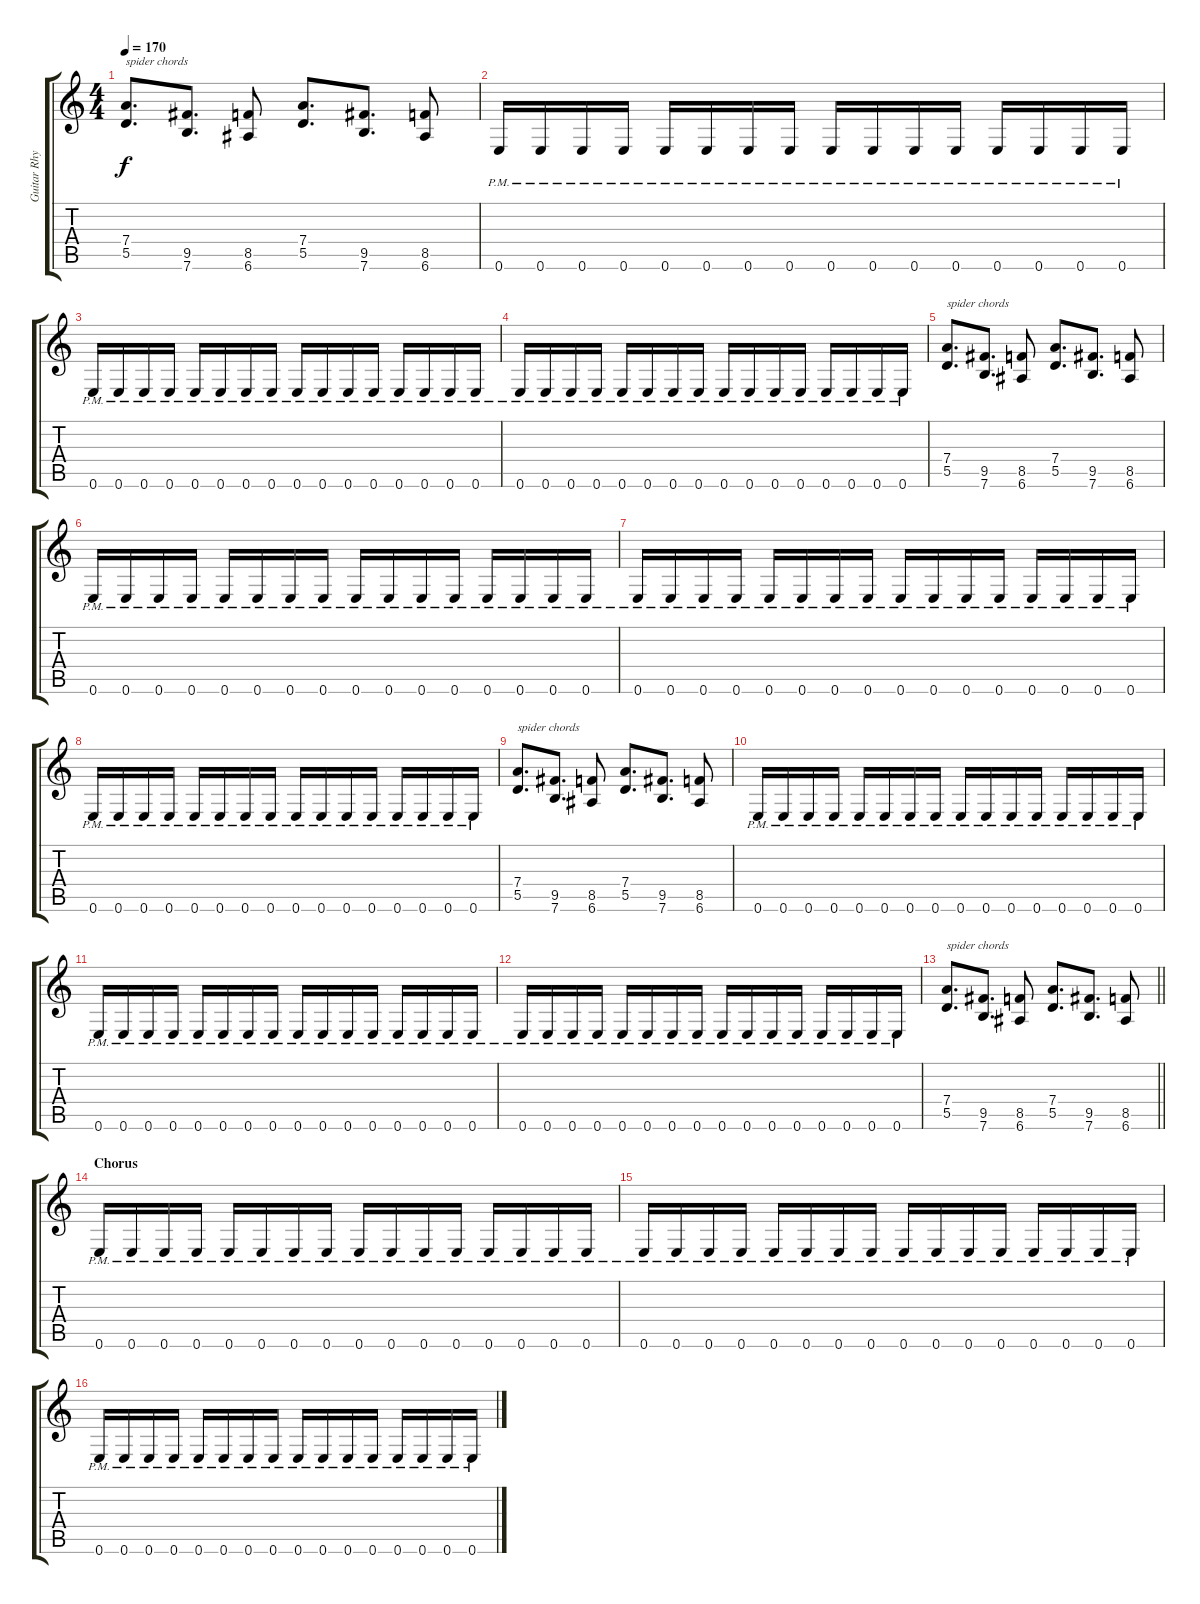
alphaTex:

\track ("Guitar Rhythm" "Guitar Rhy") {instrument distortionguitar}
\staff {score tabs}
\tuning (E4 B3 G3 D3 A2 E2) {hide}
\ts (4 4)
\tempo 170
\clef g2
\ks c
(7.4 5.5).8{d txt "spider chords" dy f} (9.5 7.6).8{d} (8.5 6.6).8 (7.4 5.5).8{d} (9.5 7.6).8{d} (8.5 6.6).8 |
0.6{pm}.16 0.6{pm}.16 0.6{pm}.16 0.6{pm}.16 0.6{pm}.16 0.6{pm}.16 0.6{pm}.16 0.6{pm}.16 0.6{pm}.16 0.6{pm}.16 0.6{pm}.16 0.6{pm}.16 0.6{pm}.16 0.6{pm}.16 0.6{pm}.16 0.6{pm}.16 |
0.6{pm}.16 0.6{pm}.16 0.6{pm}.16 0.6{pm}.16 0.6{pm}.16 0.6{pm}.16 0.6{pm}.16 0.6{pm}.16 0.6{pm}.16 0.6{pm}.16 0.6{pm}.16 0.6{pm}.16 0.6{pm}.16 0.6{pm}.16 0.6{pm}.16 0.6{pm}.16 |
0.6{pm}.16 0.6{pm}.16 0.6{pm}.16 0.6{pm}.16 0.6{pm}.16 0.6{pm}.16 0.6{pm}.16 0.6{pm}.16 0.6{pm}.16 0.6{pm}.16 0.6{pm}.16 0.6{pm}.16 0.6{pm}.16 0.6{pm}.16 0.6{pm}.16 0.6{pm}.16 |
(7.4 5.5).8{d txt "spider chords"} (9.5 7.6).8{d} (8.5 6.6).8 (7.4 5.5).8{d} (9.5 7.6).8{d} (8.5 6.6).8 |
0.6{pm}.16 0.6{pm}.16 0.6{pm}.16 0.6{pm}.16 0.6{pm}.16 0.6{pm}.16 0.6{pm}.16 0.6{pm}.16 0.6{pm}.16 0.6{pm}.16 0.6{pm}.16 0.6{pm}.16 0.6{pm}.16 0.6{pm}.16 0.6{pm}.16 0.6{pm}.16 |
0.6{pm}.16 0.6{pm}.16 0.6{pm}.16 0.6{pm}.16 0.6{pm}.16 0.6{pm}.16 0.6{pm}.16 0.6{pm}.16 0.6{pm}.16 0.6{pm}.16 0.6{pm}.16 0.6{pm}.16 0.6{pm}.16 0.6{pm}.16 0.6{pm}.16 0.6{pm}.16 |
0.6{pm}.16 0.6{pm}.16 0.6{pm}.16 0.6{pm}.16 0.6{pm}.16 0.6{pm}.16 0.6{pm}.16 0.6{pm}.16 0.6{pm}.16 0.6{pm}.16 0.6{pm}.16 0.6{pm}.16 0.6{pm}.16 0.6{pm}.16 0.6{pm}.16 0.6{pm}.16 |
(7.4 5.5).8{d txt "spider chords"} (9.5 7.6).8{d} (8.5 6.6).8 (7.4 5.5).8{d} (9.5 7.6).8{d} (8.5 6.6).8 |
0.6{pm}.16 0.6{pm}.16 0.6{pm}.16 0.6{pm}.16 0.6{pm}.16 0.6{pm}.16 0.6{pm}.16 0.6{pm}.16 0.6{pm}.16 0.6{pm}.16 0.6{pm}.16 0.6{pm}.16 0.6{pm}.16 0.6{pm}.16 0.6{pm}.16 0.6{pm}.16 |
0.6{pm}.16 0.6{pm}.16 0.6{pm}.16 0.6{pm}.16 0.6{pm}.16 0.6{pm}.16 0.6{pm}.16 0.6{pm}.16 0.6{pm}.16 0.6{pm}.16 0.6{pm}.16 0.6{pm}.16 0.6{pm}.16 0.6{pm}.16 0.6{pm}.16 0.6{pm}.16 |
0.6{pm}.16 0.6{pm}.16 0.6{pm}.16 0.6{pm}.16 0.6{pm}.16 0.6{pm}.16 0.6{pm}.16 0.6{pm}.16 0.6{pm}.16 0.6{pm}.16 0.6{pm}.16 0.6{pm}.16 0.6{pm}.16 0.6{pm}.16 0.6{pm}.16 0.6{pm}.16 |
\barLineRight lightlight
(7.4 5.5).8{d txt "spider chords"} (9.5 7.6).8{d} (8.5 6.6).8 (7.4 5.5).8{d} (9.5 7.6).8{d} (8.5 6.6).8 |
\section ("" "Chorus")
0.6{pm}.16 0.6{pm}.16 0.6{pm}.16 0.6{pm}.16 0.6{pm}.16 0.6{pm}.16 0.6{pm}.16 0.6{pm}.16 0.6{pm}.16 0.6{pm}.16 0.6{pm}.16 0.6{pm}.16 0.6{pm}.16 0.6{pm}.16 0.6{pm}.16 0.6{pm}.16 |
0.6{pm}.16 0.6{pm}.16 0.6{pm}.16 0.6{pm}.16 0.6{pm}.16 0.6{pm}.16 0.6{pm}.16 0.6{pm}.16 0.6{pm}.16 0.6{pm}.16 0.6{pm}.16 0.6{pm}.16 0.6{pm}.16 0.6{pm}.16 0.6{pm}.16 0.6{pm}.16 |
0.6{pm}.16 0.6{pm}.16 0.6{pm}.16 0.6{pm}.16 0.6{pm}.16 0.6{pm}.16 0.6{pm}.16 0.6{pm}.16 0.6{pm}.16 0.6{pm}.16 0.6{pm}.16 0.6{pm}.16 0.6{pm}.16 0.6{pm}.16 0.6{pm}.16 0.6{pm}.16
